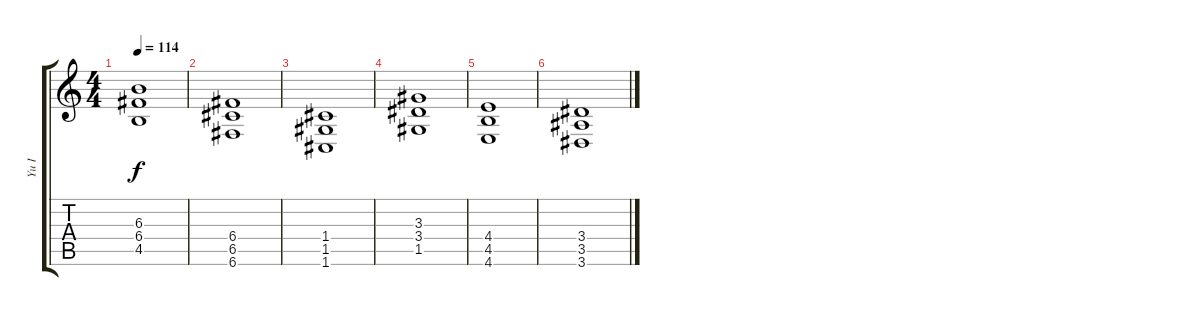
\track ("Yu I" "Yu I") {instrument overdrivenguitar}
\staff {score tabs}
\tuning (D4 A3 F3 C3 G2 C2) {hide}
\ts (4 4)
\tempo 114
\clef g2
\ks c
(6.3 6.4 4.5).1{dy f} |
(6.4 6.5 6.6).1 |
(1.4 1.5 1.6).1 |
(3.3 3.4 1.5).1 |
(4.4 4.5 4.6).1 |
(3.4 3.5 3.6).1{volume 0}
